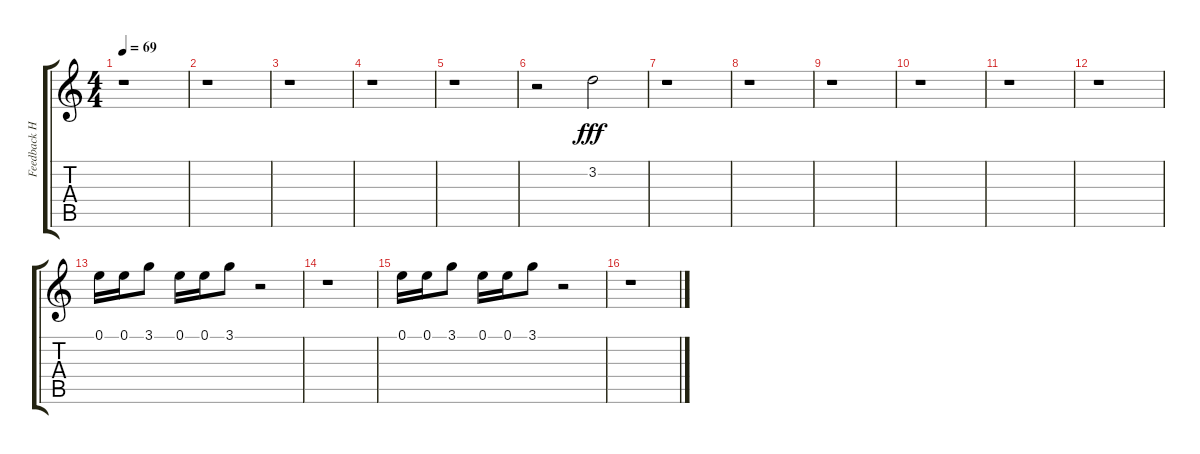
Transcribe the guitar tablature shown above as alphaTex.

\track ("Feedback Harmonic guitar" "Feedback H") {instrument guitarharmonics}
\staff {score tabs}
\tuning (E4 B3 G3 D3 A2 E2) {hide}
\ts (4 4)
\tempo 69
\clef g2
\ks c
r.1{dy f} |
r.1 |
r.1 |
r.1 |
r.1 |
r.2 3.2.2{dy fff} |
r.1 |
r.1 |
r.1 |
r.1 |
r.1 |
r.1 |
0.1.16 0.1.16 3.1.8 0.1.16 0.1.16 3.1.8 r.2 |
r.1 |
0.1.16 0.1.16 3.1.8 0.1.16 0.1.16 3.1.8 r.2 |
r.1
